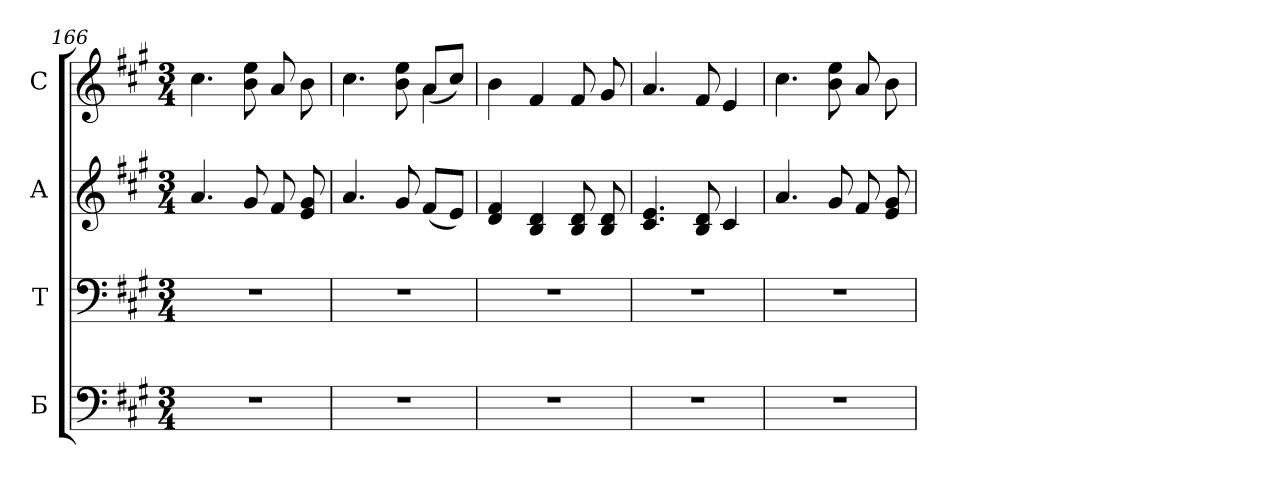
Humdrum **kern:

**kern	**kern	**kern	**kern
*part4	*part3	*part2	*part1
*staff4	*staff3	*staff2	*staff1
*I"Б	*I"Т	*I"А	*I"С
*clefF4	*clefF4	*clefG2	*clefG2
*k[f#c#g#]	*k[f#c#g#]	*k[f#c#g#]	*k[f#c#g#]
*A:	*A:	*A:	*A:
*M3/4	*M3/4	*M3/4	*M3/4
=166	=166	=166	=166
2.r	2.r	4.a/	4.cc#\
.	.	8g#/	8b\ 8ee\
.	.	8f#/	8a/
.	.	8e/ 8g#/	8b\
!!LO:LB:g=z
=167	=167	=167	=167
*	*	*	*^
2.r	2.r	4.a/	4.cc#\	2ryy
.	.	8g#/	8b\ 8ee\	.
.	.	(<8f#/L	4a\	(>8a/L
.	.	8e/J)	.	8cc#/J)
*	*	*	*v	*v
=168	=168	=168	=168
2.r	2.r	4d/ 4f#/	4b\
.	.	4B/ 4d/	4f#/
.	.	8B/ 8d/	8f#/
.	.	8B/ 8d/	8g#/
=169	=169	=169	=169
2.r	2.r	4.c#/ 4.e/	4.a/
.	.	8B/ 8d/	8f#/
.	.	4c#/	4e/
=170	=170	=170	=170
2.r	2.r	4.a/	4.cc#\
.	.	8g#/	8b\ 8ee\
.	.	8f#/	8a/
.	.	8e/ 8g#/	8b\
=	=	=	=
*-	*-	*-	*-
